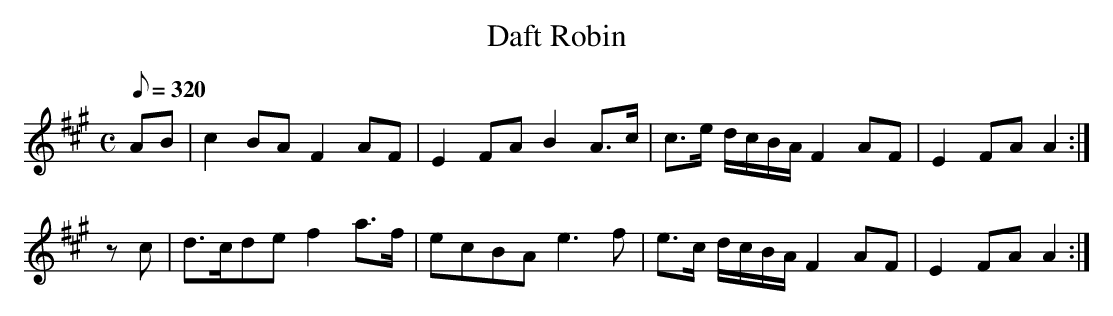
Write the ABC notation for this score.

X:1
T: Daft Robin
M: C
L: 1/8
Q: 320
K: A
AB| c2 BA F2 AF| E2 FA B2 A>c| c>e d/c/B/A/ F2 AF|E2 FA A2 :|
zc| d>cde f2 a>f| ecBA e3f| e>c d/c/B/A/ F2 AF|E2 FA A2 :|
